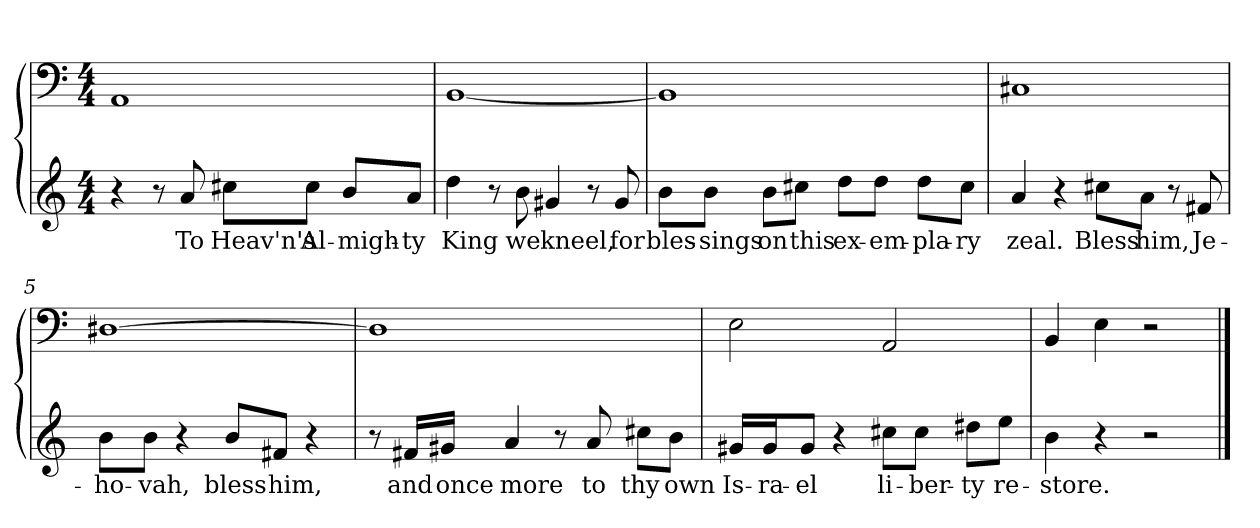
**kern	**text	**kern
*part1	*part1	*part1
*staff2	*staff2	*staff1
*clefG2	*	*clefF4
*k[]	*	*k[]
*a:	*	*a:
*M4/4	*	*M4/4
=1	=1	=1
4r	.	1AA/
8r	.	.
8a/	To	.
8cc#X\L	Heav'n's	.
8cc#\J	Al-	.
8b/L	-migh-	.
8a/J	-ty	.
=2	=2	=2
4dd\	King	[1BB/
8r	.	.
8b\	we	.
4g#X/	kneel,	.
8r	.	.
8g#/	for	.
=3	=3	=3
8b\L	bles-	1BB/]
8b\J	-sings	.
8b\L	on	.
8cc#X\J	this	.
8dd\L	ex-	.
8dd\J	-em-	.
8dd\L	-pla-	.
8cc#\J	-ry	.
=4	=4	=4
4a/	zeal.	1C#X/
4r	.	.
8cc#X\L	Bless	.
8a\J	him,	.
8r	.	.
8f#X/	Je-	.
=5	=5	=5
8b\L	-ho-	[1D#X\
8b\J	-vah,	.
4r	.	.
8b/L	bless	.
8f#X/J	him,	.
4r	.	.
=6	=6	=6
8r	.	1D#\]
16f#X/LL	and	.
16g#X/JJ	once	.
4a/	more	.
8r	.	.
8a/	to	.
8cc#X\L	thy	.
8b\J	own	.
=7	=7	=7
16g#X/LL	Is-	2E\
16g#/J	-ra-	.
8g#/J	-el	.
4r	.	.
8cc#X\L	li-	2AA/
8cc#\J	-ber-	.
8dd#X\L	-ty	.
8ee\J	re-	.
=8	=8	=8
4b\	-store.	4BB/
4r	.	4E\
2r	.	2r
==	==	==
*-	*-	*-
